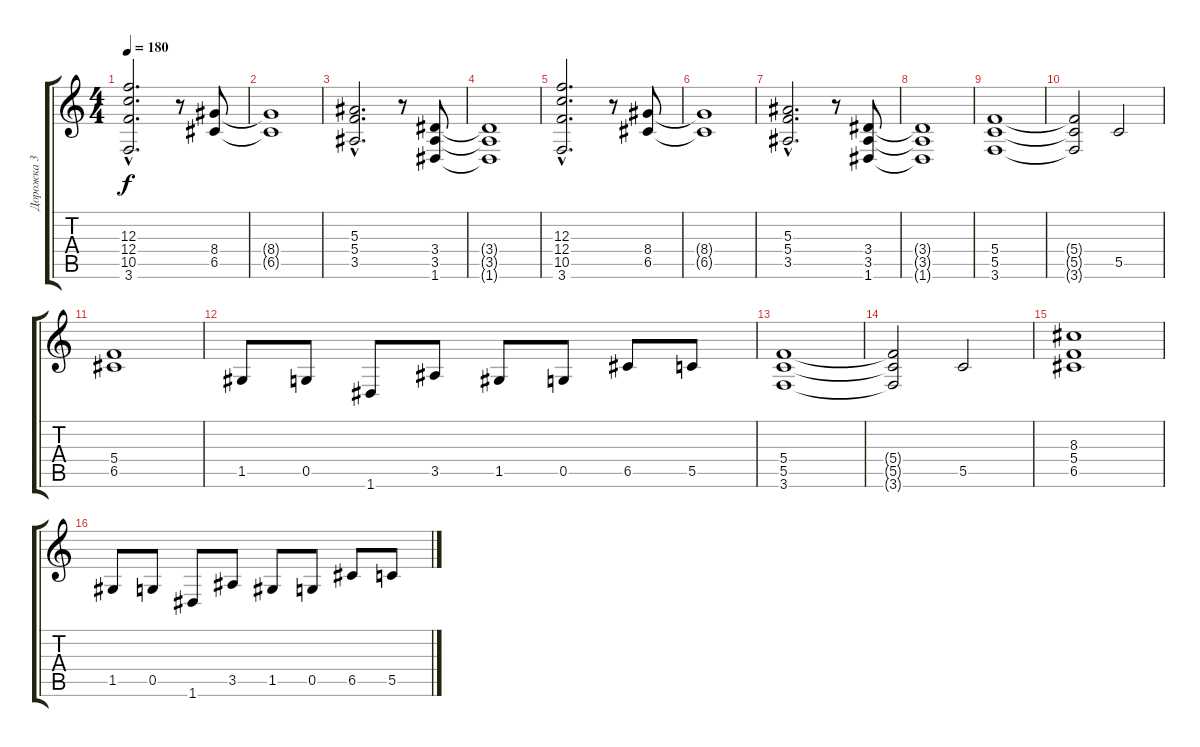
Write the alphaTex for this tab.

\track ("Дорожка 3" "Дорожка 3") {instrument distortionguitar}
\staff {score tabs}
\tuning (D4 A3 F3 C3 G2 D2) {hide}
\ts (4 4)
\tempo 180
\clef g2
\ks c
(12.3{hac} 12.4{hac} 10.5{hac} 3.6{hac}).2{d dy f} r.8 (8.4 6.5).8 |
(8.4{t} 6.5{t}).1 |
(5.3{hac} 5.4{hac} 3.5{hac}).2{d} r.8 (3.4 3.5 1.6).8 |
(3.4{t} 3.5{t} 1.6{t}).1 |
(12.3{hac} 12.4{hac} 10.5{hac} 3.6{hac}).2{d} r.8 (8.4 6.5).8 |
(8.4{t} 6.5{t}).1 |
(5.3{hac} 5.4{hac} 3.5{hac}).2{d} r.8 (3.4 3.5 1.6).8 |
(3.4{t} 3.5{t} 1.6{t}).1 |
(5.4 5.5 3.6).1 |
(5.4{t} 5.5{t} 3.6{t}).2 5.5.2 |
(5.4 6.5).1 |
1.5.8 0.5.8 1.6.8 3.5.8 1.5.8 0.5.8 6.5.8 5.5.8 |
(5.4 5.5 3.6).1 |
(5.4{t} 5.5{t} 3.6{t}).2 5.5.2 |
(8.3 5.4 6.5).1 |
1.5.8 0.5.8 1.6.8 3.5.8 1.5.8 0.5.8 6.5.8 5.5.8
